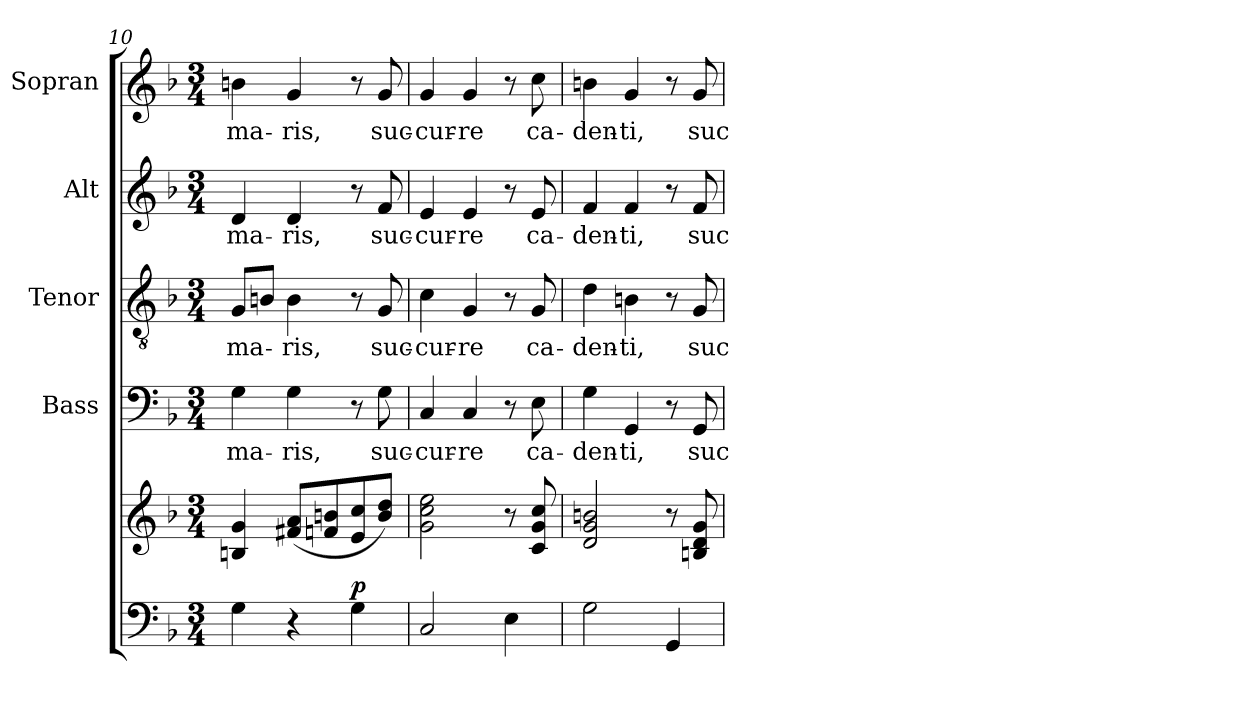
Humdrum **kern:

**kern	**kern	**dynam	**kern	**text	**kern	**text	**kern	**text	**kern	**text
*part5	*part5	*part5	*part4	*part4	*part3	*part3	*part2	*part2	*part1	*part1
*staff6	*staff5	*staff5/6	*staff4	*staff4	*staff3	*staff3	*staff2	*staff2	*staff1	*staff1
*	*	*	*I"Bass	*	*I"Tenor	*	*I"Alt	*	*I"Sopran	*
*	*	*	*I'B.	*	*I'T.	*	*I'A.	*	*I'S.	*
*clefF4	*clefG2	*	*clefF4	*	*clefGv2	*	*clefG2	*	*clefG2	*
*k[b-]	*k[b-]	*	*k[b-]	*	*k[b-]	*	*k[b-]	*	*k[b-]	*
*F:	*F:	*	*F:	*	*F:	*	*F:	*	*F:	*
*M3/4	*M3/4	*	*M3/4	*	*M3/4	*	*M3/4	*	*M3/4	*
=10	=10	=10	=10	=10	=10	=10	=10	=10	=10	=10
!	!	!	!	!LO:LY:b	!	!LO:LY:b	!	!LO:LY:b	!	!LO:LY:b
4G\	4Bn/ 4g/	.	4G\	ma-	8G/L	ma-	4d/	ma-	4bn\	ma-
.	.	.	.	.	8Bn/J	.	.	.	.	.
!	!	!	!	!LO:LY:b	!	!LO:LY:b	!	!LO:LY:b	!	!LO:LY:b
4r	(<8f#X/ 8a/L	.	4G\	-ris,	4B\	-ris,	4d/	-ris,	4g/	-ris,
.	8fn/ 8bn/	.	.	.	.	.	.	.	.	.
!	!	!LO:DY:a=2	!	!	!	!	!	!	!	!
4G\	8e/ 8cc/	p	8r	.	8r	.	8r	.	8r	.
!	!	!	!	!LO:LY:b	!	!LO:LY:b	!	!LO:LY:b	!	!LO:LY:b
.	8b/ 8dd/J)	.	8G\	suc-	8G/	suc-	8f/	suc-	8g/	suc-
=11	=11	=11	=11	=11	=11	=11	=11	=11	=11	=11
!	!	!	!	!LO:LY:b	!	!LO:LY:b	!	!LO:LY:b	!	!LO:LY:b
2C/	2g\ 2cc\ 2ee\	.	4C/	-cur-	4c\	-cur-	4e/	-cur-	4g/	-cur-
!	!	!	!	!LO:LY:b	!	!LO:LY:b	!	!LO:LY:b	!	!LO:LY:b
.	.	.	4C/	-re	4G/	-re	4e/	-re	4g/	-re
4E\	8r	.	8r	.	8r	.	8r	.	8r	.
!	!	!	!	!LO:LY:b	!	!LO:LY:b	!	!LO:LY:b	!	!LO:LY:b
.	8c/ 8g/ 8cc/	.	8E\	ca-	8G/	ca-	8e/	ca-	8cc\	ca-
=12	=12	=12	=12	=12	=12	=12	=12	=12	=12	=12
!	!	!	!	!LO:LY:b	!	!LO:LY:b	!	!LO:LY:b	!	!LO:LY:b
2G\	2d/ 2g/ 2bn/	.	4G\	-den-	4d\	-den-	4f/	-den-	4bn\	-den-
!	!	!	!	!LO:LY:b	!	!LO:LY:b	!	!LO:LY:b	!	!LO:LY:b
.	.	.	4GG/	-ti,	4Bn\	-ti,	4f/	-ti,	4g/	-ti,
4GG/	8r	.	8r	.	8r	.	8r	.	8r	.
!	!	!	!	!LO:LY:b	!	!LO:LY:b	!	!LO:LY:b	!	!LO:LY:b
.	8Bn/ 8d/ 8g/	.	8GG/	suc-	8G/	suc-	8f/	suc-	8g/	suc-
=	=	=	=	=	=	=	=	=	=	=
*-	*-	*-	*-	*-	*-	*-	*-	*-	*-	*-
